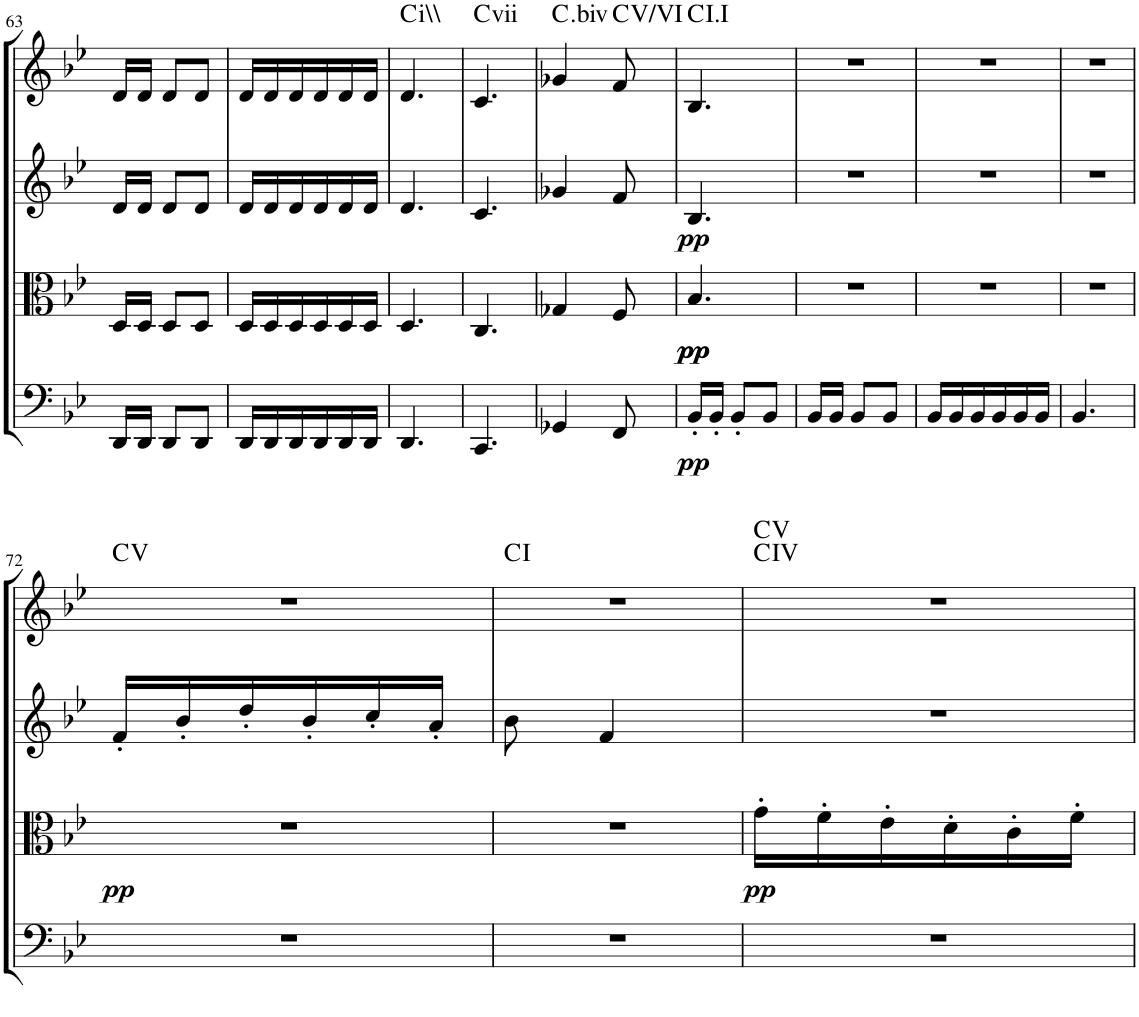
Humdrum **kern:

**kern	**dynam	**kern	**dynam	**kern	**dynam	**kern	**harte
*part4	*part4	*part3	*part3	*part2	*part2	*part1	*part1
*staff4	*staff4	*staff3	*staff3	*staff2	*staff2	*staff1	*
*I"Cello	*	*I"Viola	*	*I"2nd Violin	*	*I"1st Violin	*
*	*	*I'Vla	*	*I'Vln	*	*I'Vln	*
!!LO:PB:g=z
*clefF4	*	*clefC3	*	*clefG2	*	*clefG2	*
*k[b-e-]	*	*k[b-e-]	*	*k[b-e-]	*	*k[b-e-]	*
*B-:	*	*B-:	*	*B-:	*	*B-:	*
*M3/8	*	*M3/8	*	*M3/8	*	*M3/8	*
=63	=63	=63	=63	=63	=63	=63	=63
16DD/LL	.	16D/LL	.	16d/LL	.	16d/LL	.
16DD/JJ	.	16D/JJ	.	16d/JJ	.	16d/JJ	.
8DD/L	.	8D/L	.	8d/L	.	8d/L	.
8DD/J	.	8D/J	.	8d/J	.	8d/J	.
=64	=64	=64	=64	=64	=64	=64	=64
16DD/LL	.	16D/LL	.	16d/LL	.	16d/LL	.
16DD/	.	16D/	.	16d/	.	16d/	.
16DD/	.	16D/	.	16d/	.	16d/	.
16DD/	.	16D/	.	16d/	.	16d/	.
16DD/	.	16D/	.	16d/	.	16d/	.
16DD/JJ	.	16D/JJ	.	16d/JJ	.	16d/JJ	.
=65	=65	=65	=65	=65	=65	=65	=65
!	!	!	!	!	!	!	!LO:H:kt=i
4.DD/	.	4.D/	.	4.d/	.	4.d/	.
=66	=66	=66	=66	=66	=66	=66	=66
!	!	!	!	!	!	!	!LO:H:kt=vii
4.CC/	.	4.C/	.	4.c/	.	4.c/	.
=67	=67	=67	=67	=67	=67	=67	=67
!	!	!	!	!	!	!	!LO:H:kt=.biv
4GG-X/	.	4G-X/	.	4g-X/	.	4g-X/	.
8FF/	.	8F/	.	8f/	.	8f/	C:maj
=68	=68	=68	=68	=68	=68	=68	=68
!	!LO:DY:b	!	!LO:DY:b	!	!	!	!
!	!	!	!LO:DY:n=1:b	!	!LO:DY:b	!	!
16BB-'/LL	pp	4.B-/	pp pp	4.B-/	pp	4.B-/	C:maj
16BB-'/JJ	.	.	.	.	.	.	.
8BB-'/L	.	.	.	.	.	.	.
8BB-/J	.	.	.	.	.	.	.
=69	=69	=69	=69	=69	=69	=69	=69
16BB-/LL	.	4.r	.	4.r	.	4.r	.
16BB-/JJ	.	.	.	.	.	.	.
8BB-/L	.	.	.	.	.	.	.
8BB-/J	.	.	.	.	.	.	.
=70	=70	=70	=70	=70	=70	=70	=70
16BB-/LL	.	4.r	.	4.r	.	4.r	.
16BB-/	.	.	.	.	.	.	.
16BB-/	.	.	.	.	.	.	.
16BB-/	.	.	.	.	.	.	.
16BB-/	.	.	.	.	.	.	.
16BB-/JJ	.	.	.	.	.	.	.
=71	=71	=71	=71	=71	=71	=71	=71
4.BB-/	.	4.r	.	4.r	.	4.r	.
!!LO:LB:g=z
=72	=72	=72	=72	=72	=72	=72	=72
!	!	!	!LO:DY:b	!	!	!	!
4.r	.	4.r	pp	16f'/LL	.	4.r	C:maj
.	.	.	.	16b-'/	.	.	.
.	.	.	.	16dd'/	.	.	.
.	.	.	.	16b-'/	.	.	.
.	.	.	.	16cc'/	.	.	.
.	.	.	.	16a'/JJ	.	.	.
=73	=73	=73	=73	=73	=73	=73	=73
4.r	.	4.r	.	8b-\	.	4.r	C:maj
.	.	.	.	4f/	.	.	.
=74	=74	=74	=74	=74	=74	=74	=74
!	!	!	!LO:DY:b	!	!	!	!
4.r	.	16g'\LL	pp	4.r	.	4.r	C:maj C:maj
.	.	16f'\	.	.	.	.	.
.	.	16e-'\	.	.	.	.	.
.	.	16d'\	.	.	.	.	.
.	.	16c'\	.	.	.	.	.
.	.	16f'\JJ	.	.	.	.	.
=	=	=	=	=	=	=	=
*-	*-	*-	*-	*-	*-	*-	*-
